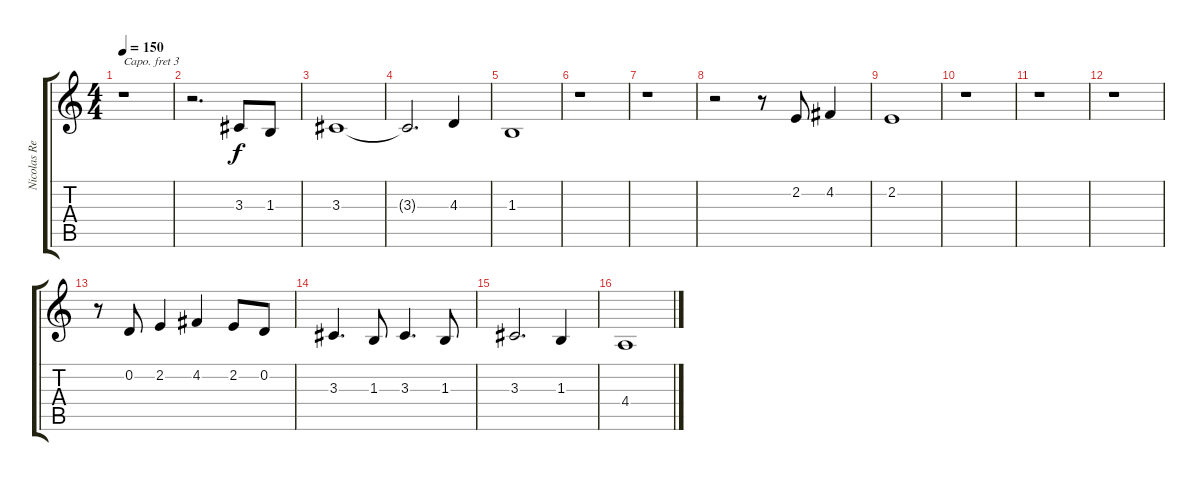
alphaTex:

\track ("Nicolas Reyes" "Nicolas Re") {instrument flute}
\staff {score tabs}
\capo 3
\tuning (E4 B3 G3 D3 A2 E2) {hide}
\ts (4 4)
\tempo 150
\clef g2
\ks c
r.1{dy f} |
r.2{d} 3.3.8 1.3.8 |
3.3.1 |
3.3{t}.2{d} 4.3.4 |
1.3.1 |
r.1 |
r.1 |
r.2 r.8 2.2.8 4.2.4 |
2.2.1 |
r.1 |
r.1 |
r.1 |
r.8 0.2.8 2.2.4 4.2.4 2.2.8 0.2.8 |
3.3.4{d} 1.3.8 3.3.4{d} 1.3.8 |
3.3.2{d} 1.3.4 |
4.4.1
